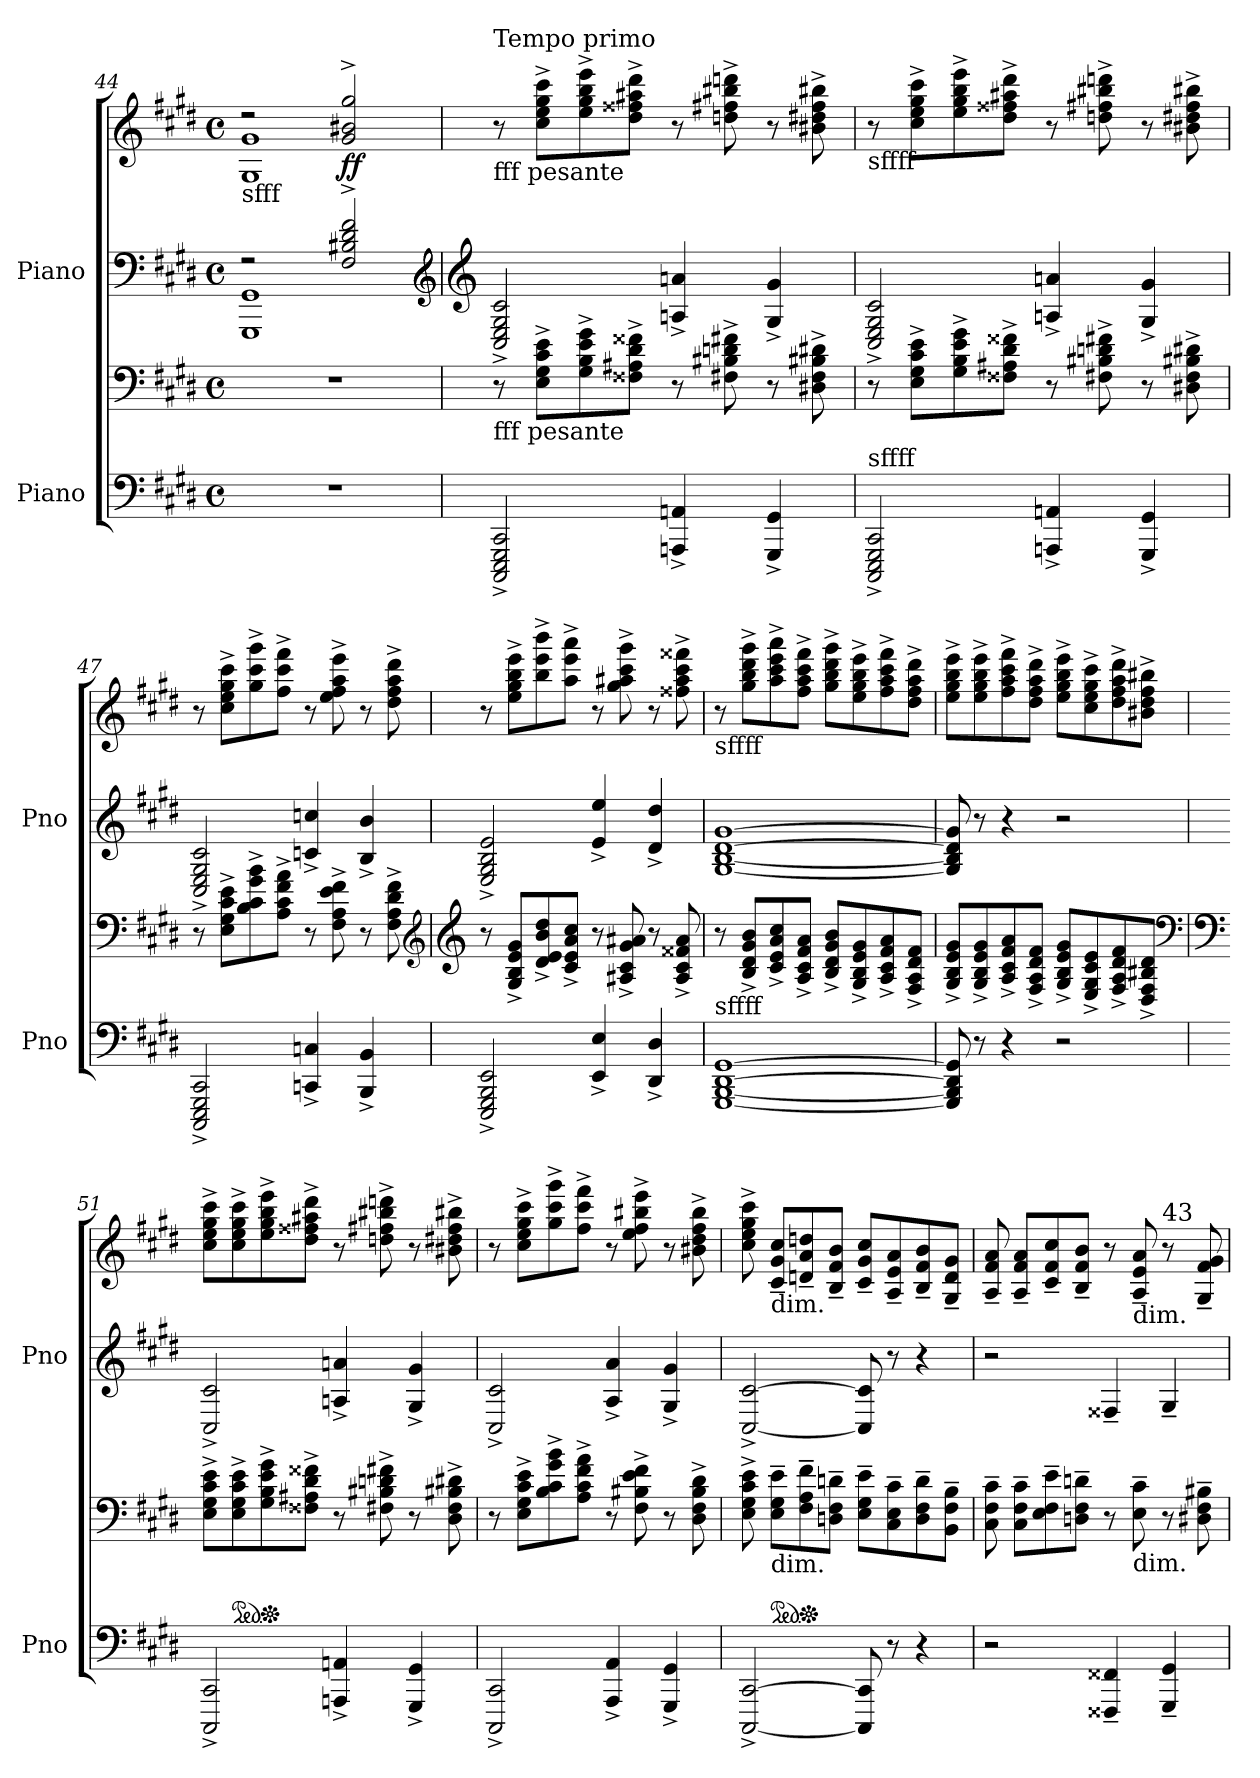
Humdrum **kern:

**kern	**kern	**kern	**kern	**dynam
*part2	*part2	*part1	*part1	*part1
*staff4	*staff3	*staff2	*staff1	*staff1/2
*I"Piano	*	*I"Piano	*	*
*I'Pno	*	*I'Pno	*	*
*clefF4	*clefF4	*clefF4	*clefG2	*
*k[f#c#g#d#]	*k[f#c#g#d#]	*k[f#c#g#d#]	*k[f#c#g#d#]	*
*E:	*E:	*E:	*E:	*
*M4/4	*M4/4	*M4/4	*M4/4	*
*met(c)	*met(c)	*met(c)	*met(c)	*
=44	=44	=44	=44	=44
*	*	*^	*^	*
!	!	!	!	!LO:TX:b:t=sfff	!	!
1r	1r	2rF	1GGG# 1GG#	2rdd	1G# 1g#	.
!	!	!	!	!	!	!LO:DY:b
.	.	2F#/^ 2B#X/^ 2d#/^ 2f#/^	.	2g#/^ 2b#X/^ 2gg#/^	.	ff
*	*	*v	*v	*	*	*
*	*	*	*v	*v	*
*	*	*clefG2	*	*
!!LO:PB:g=z
=45	=45	=45	=45	=45
*	*	*clefG2	*	*
!	!	!	!LO:TX:b:t=fff pesante	!
!	!	!	!LO:TX:a:t=Tempo primo	!
!	!LO:TX:b:t=fff pesante	!	!	!
2CCC#/^ 2EEE/^ 2GGG#/^ 2CC#/^	8r	2C#/^ 2E/^ 2G#/^ 2c#/^	8r	.
.	8E\^ 8G#\^ 8c#\^ 8e\^L	.	8cc#\^ 8ee\^ 8gg#\^ 8ccc#\^L	.
.	8G#\^ 8B\^ 8e\^ 8g#\^	.	8ee\^ 8gg#\^ 8bb\^ 8eee\^	.
.	8F##X\^ 8A#X\^ 8d#\^ 8f##X\^J	.	8dd#\^ 8ff##X\^ 8aa#X\^ 8ddd#\^J	.
4AAAn/^ 4AAn/^	8r	4An/^ 4an/^	8r	.
.	8F#X\^ 8B#X\^ 8dn\^ 8f#X\^	.	8ddn\^ 8ff#X\^ 8bb#X\^ 8dddn\^	.
4GGG#/^ 4GG#/^	8r	4G#/^ 4g#/^	8r	.
.	8D#X\^ 8F#\^ 8B#X\^ 8d#X\^	.	8b#X\^ 8dd#X\^ 8ff#\^ 8bb#X\^	.
=46	=46	=46	=46	=46
!	!	!	!LO:TX:b:t=sffff	!
!LO:TX:a:t=sffff	!	!	!	!
2CCC#/^ 2EEE/^ 2GGG#/^ 2CC#/^	8r	2C#/^ 2E/^ 2G#/^ 2c#/^	8r	.
.	8E\^ 8G#\^ 8c#\^ 8e\^L	.	8cc#\^ 8ee\^ 8gg#\^ 8ccc#\^L	.
.	8G#\^ 8B\^ 8e\^ 8g#\^	.	8ee\^ 8gg#\^ 8bb\^ 8eee\^	.
.	8F##X\^ 8A#X\^ 8d#\^ 8f##X\^J	.	8dd#\^ 8ff##X\^ 8aa#X\^ 8ddd#\^J	.
4AAAn/^ 4AAn/^	8r	4An/^ 4an/^	8r	.
.	8F#X\^ 8B#X\^ 8dn\^ 8f#X\^	.	8ddn\^ 8ff#X\^ 8bb#X\^ 8dddn\^	.
4GGG#/^ 4GG#/^	8r	4G#/^ 4g#/^	8r	.
.	8D#X\^ 8F#\^ 8B#X\^ 8d#X\^	.	8b#X\^ 8dd#X\^ 8ff#\^ 8bb#X\^	.
=47	=47	=47	=47	=47
2CCC#/^ 2EEE/^ 2GGG#/^ 2CC#/^	8r	2C#/^ 2E/^ 2G#/^ 2c#/^	8r	.
.	8E\^ 8G#\^ 8c#\^ 8e\^L	.	8cc#\^ 8ee\^ 8gg#\^ 8ccc#\^L	.
.	8B\^ 8c#\^ 8g#\^ 8b\^	.	8gg#\^ 8ccc#\^ 8ggg#\^	.
.	8A\^ 8c#\^ 8f#\^ 8a\^J	.	8ff#\^ 8ccc#\^ 8fff#\^J	.
4CCn/^ 4Cn/^	8r	4cn/^ 4ccn/^	8r	.
.	8F#\^ 8A\^ 8e\^ 8f#\^	.	8ee\^ 8ff#\^ 8aa\^ 8eee\^	.
4BBB/^ 4BB/^	8r	4B/^ 4b/^	8r	.
.	8F#\^ 8A\^ 8d#\^ 8f#\^	.	8dd#\^ 8ff#\^ 8aa\^ 8ddd#\^	.
*	*clefG2	*	*	*
!!LO:LB:g=z
=48	=48	=48	=48	=48
*	*clefG2	*	*	*
2EEE/^ 2GGG#/^ 2BBB/^ 2EE/^	8r	2E/^ 2G#/^ 2B/^ 2e/^	8r	.
.	8G#/^ 8B/^ 8e/^ 8g#/^L	.	8ee\^ 8gg#\^ 8bb\^ 8eee\^L	.
.	8d#/^ 8e/^ 8b/^ 8dd#/^	.	8bb\^ 8eee\^ 8bbb\^	.
.	8c#/^ 8e/^ 8a/^ 8cc#/^J	.	8aa\^ 8eee\^ 8aaa\^J	.
4EE/^ 4E/^	8r	4e/^ 4ee/^	8r	.
.	8A#X/^ 8c#/^ 8g#/^ 8a#X/^	.	8gg#\^ 8aa#X\^ 8ccc#\^ 8ggg#\^	.
4DD#/^ 4D#/^	8r	4d#/^ 4dd#/^	8r	.
.	8A#/^ 8c#/^ 8f##X/^ 8a#/^	.	8ff##X\^ 8aa#\^ 8ccc#\^ 8fff##X\^	.
=49	=49	=49	=49	=49
!	!	!	!LO:TX:b:t=sffff	!
!LO:TX:a:t=sffff	!	!	!	!
[1GGG# [1BBB [1DD# [1GG#	8r	[1G# [1B [1d# [1g#	8r	.
.	8B/^ 8d#/^ 8g#/^ 8b/^L	.	8gg#\^ 8bb\^ 8ddd#\^ 8ggg#\^L	.
.	8c#/^ 8e/^ 8a/^ 8cc#/^	.	8aa\^ 8ccc#\^ 8eee\^ 8aaa\^	.
.	8A/^ 8c#/^ 8f#/^ 8a/^J	.	8ff#\^ 8aa\^ 8ccc#\^ 8fff#\^J	.
.	8B/^ 8d#/^ 8g#/^ 8b/^L	.	8gg#\^ 8bb\^ 8ddd#\^ 8ggg#\^L	.
.	8G#/^ 8B/^ 8e/^ 8g#/^	.	8ee\^ 8gg#\^ 8bb\^ 8eee\^	.
.	8A/^ 8c#/^ 8f#/^ 8a/^	.	8ff#\^ 8aa\^ 8ccc#\^ 8fff#\^	.
.	8F#/^ 8A/^ 8d#/^ 8f#/^J	.	8dd#\^ 8ff#\^ 8aa\^ 8ddd#\^J	.
=50	=50	=50	=50	=50
8GGG#/] 8BBB/] 8DD#/] 8GG#/]	8G#/^ 8B/^ 8e/^ 8g#/^L	8G#/] 8B/] 8d#/] 8g#/]	8ee\^ 8gg#\^ 8bb\^ 8eee\^L	.
8r	8G#/^ 8B/^ 8e/^ 8g#/^	8r	8ee\^ 8gg#\^ 8bb\^ 8eee\^	.
4r	8A/^ 8c#/^ 8f#/^ 8a/^	4r	8ff#\^ 8aa\^ 8ccc#\^ 8fff#\^	.
.	8F#/^ 8A/^ 8d#/^ 8f#/^J	.	8dd#\^ 8ff#\^ 8aa\^ 8ddd#\^J	.
2r	8G#/^ 8B/^ 8e/^ 8g#/^L	2r	8ee\^ 8gg#\^ 8bb\^ 8eee\^L	.
.	8E/^ 8G#/^ 8c#/^ 8e/^	.	8cc#\^ 8ee\^ 8gg#\^ 8ccc#\^	.
.	8F#/^ 8A/^ 8d#/^ 8f#/^	.	8dd#\^ 8ff#\^ 8aa\^ 8ddd#\^	.
.	8D#/^ 8F#/^ 8B#X/^ 8d#/^J	.	8b#X\^ 8dd#\^ 8ff#\^ 8bb#X\^J	.
*	*clefF4	*	*	*
!!LO:PB:g=z
=51	=51	=51	=51	=51
*	*clefF4	*	*	*
.	qCC#yy	.	qc#yy	.
2CCC#/^ 2CC#/^	8E\^ 8G#\^ 8c#\^ 8e\^L	2C#/^ 2c#/^	8cc#\^ 8ee\^ 8gg#\^ 8ccc#\^L	.
*	*ped	*	*	*
.	8E\^ 8G#\^ 8c#\^ 8e\^	.	8cc#\^ 8ee\^ 8gg#\^ 8ccc#\^	.
*	*Xped	*	*	*
.	8G#\^ 8B\^ 8e\^ 8g#\^	.	8ee\^ 8gg#\^ 8bb\^ 8eee\^	.
.	8F##X\^ 8A#X\^ 8d#\^ 8f##X\^J	.	8dd#\^ 8ff##X\^ 8aa#X\^ 8ddd#\^J	.
4AAAn/^ 4AAn/^	8r	4An/^ 4an/^	8r	.
.	8F#X\^ 8B#X\^ 8dn\^ 8f#X\^	.	8ddn\^ 8ff#X\^ 8bb#X\^ 8dddn\^	.
4GGG#/^ 4GG#/^	8r	4G#/^ 4g#/^	8r	.
.	8D#\^ 8F#\^ 8B#X\^ 8d#X\^	.	8b#X\^ 8dd#X\^ 8ff#\^ 8bb#X\^	.
=52	=52	=52	=52	=52
2CCC#/^ 2CC#/^	8r	2C#/^ 2c#/^	8r	.
.	8E\^ 8G#\^ 8c#\^ 8e\^L	.	8cc#\^ 8ee\^ 8gg#\^ 8ccc#\^L	.
.	8B\^ 8c#\^ 8g#\^ 8b\^	.	8gg#\^ 8ccc#\^ 8ggg#\^	.
.	8A\^ 8c#\^ 8f#\^ 8a\^J	.	8ff#\^ 8ccc#\^ 8fff#\^J	.
4AAA/^ 4AA/^	8r	4A/^ 4a/^	8r	.
.	8F#\^ 8B#X\^ 8e\^ 8f#\^	.	8ee\^ 8ff#\^ 8bb#X\^ 8eee\^	.
4GGG#/^ 4GG#/^	8r	4G#/^ 4g#/^	8r	.
.	8D#\^ 8F#\^ 8B#\^ 8d#\^	.	8b#X\^ 8dd#\^ 8ff#\^ 8bb#\^	.
=53	=53	=53	=53	=53
.	qCC#yy	.	qc#yy	.
[2CCC#/^ [2CC#/^	8E\^ 8G#\^ 8c#\^ 8e\^	[2C#/^ [2c#/^	8cc#\^ 8ee\^ 8gg#\^ 8ccc#\^	.
*	*ped	*	*	*
!	!	!	!LO:TX:b:t=dim.	!
!	!LO:TX:b:t=dim.	!	!	!
.	8E\~ 8G#\~ 8e\~L	.	8c#/~ 8g#/~ 8cc#/~L	.
*	*Xped	*	*	*
.	8F#\~ 8A\~ 8f#\~	.	8dn/~ 8a/~ 8ddn/~	.
.	8Dn\~ 8F#\~ 8dn\~J	.	8B/~ 8f#/~ 8b/~J	.
8CCC#/] 8CC#/]	8E\~ 8G#\~ 8e\~L	8C#/] 8c#/]	8c#/~ 8g#/~ 8cc#/~L	.
8r	8C#\~ 8E\~ 8c#\~	8r	8A/~ 8e/~ 8a/~	.
4r	8D\~ 8F#\~ 8d\~	4r	8B/~ 8f#/~ 8b/~	.
.	8BB\~ 8F#\~ 8B\~J	.	8G#/~ 8d/~ 8g#/~J	.
!!LO:LB:g=z
=54	=54	=54	=54	=54
2r	8C#\~ 8F#\~ 8c#\~	2r	8A/~ 8f#/~ 8a/~	.
.	8C#\~ 8F#\~ 8c#\~L	.	8A/~ 8f#/~ 8a/~L	.
.	8E\~ 8F#\~ 8e\~	.	8c#/~ 8f#/~ 8cc#/~	.
.	8Dn\~ 8F#\~ 8dn\~J	.	8B/~ 8f#/~ 8b/~J	.
4FFF##X/~ 4FF##X/~	8r	4F##X~/	8r	.
!	!	!	!LO:TX:b:t=dim.	!
!	!LO:TX:b:t=dim.	!	!	!
.	8E\~ 8c#\~	.	8A/~ 8e/~ 8a/~	.
!	!	!	!LO:TX:a:t=43	!
4GGG#/~ 4GG#/~	8r	4G#~/	8r	.
.	8D#X\~ 8F#\~ 8B#X\~	.	8G#/~ 8f#/~ 8g#/~	.
=	=	=	=	=
*-	*-	*-	*-	*-
